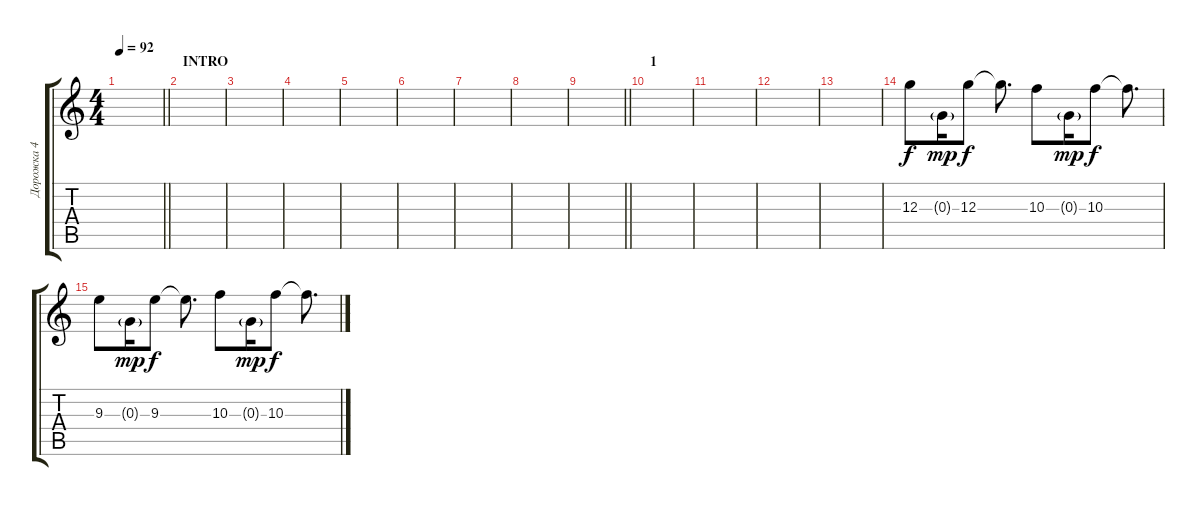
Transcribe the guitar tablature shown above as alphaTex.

\track ("Дорожка 4" "Дорожка 4") {instrument overdrivenguitar}
\staff {score tabs}
\tuning (E4 B3 G3 D3 A2 E2) {hide}
\ts (4 4)
\tempo 92
\clef g2
\barLineRight lightlight
\ks c
|
\section ("" "INTRO")
|
|
|
|
|
|
|
\barLineRight lightlight
|
\section ("" "1")
|
|
|
|
12.3.8{volume 14 instrument electricguitarclean} 0.3{g}.16{dy mp} 12.3.8{dy f} 12.3{t}.8{d} 10.3.8 0.3{g}.16{dy mp} 10.3.8{dy f} 10.3{t}.8{d} |
9.3.8 0.3{g}.16{dy mp} 9.3.8{dy f} 9.3{t}.8{d} 10.3.8 0.3{g}.16{dy mp} 10.3.8{dy f} 10.3{t}.8{d}
